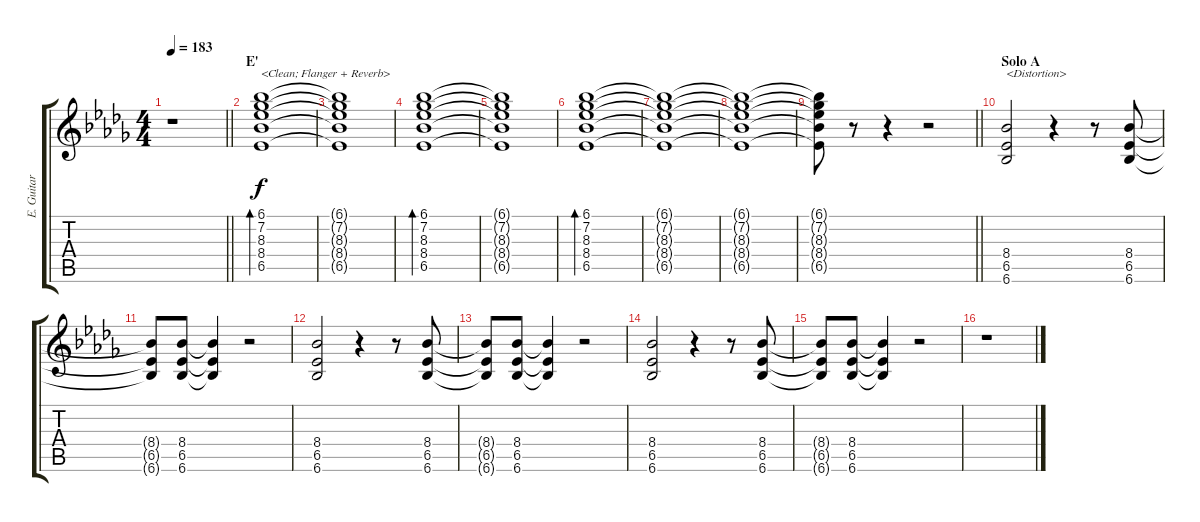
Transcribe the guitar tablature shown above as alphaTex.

\track ("E. Guitar I" "E. Guitar ") {instrument overdrivenguitar}
\staff {score tabs}
\tuning (E4 B3 G3 D3 A2 E2) {hide}
\ts (4 4)
\tempo 183
\clef g2
\barLineRight lightlight
\ks db
r.1{dy f} |
\section ("" "E'")
(6.1 7.2 8.3 8.4 6.5).1{bd 480 txt "<Clean; Flanger + Reverb>" instrument electricguitarclean} |
(6.1{t} 7.2{t} 8.3{t} 8.4{t} 6.5{t}).1 |
(6.1 7.2 8.3 8.4 6.5).1{bd 480} |
(6.1{t} 7.2{t} 8.3{t} 8.4{t} 6.5{t}).1 |
(6.1 7.2 8.3 8.4 6.5).1{bd 480} |
(6.1{t} 7.2{t} 8.3{t} 8.4{t} 6.5{t}).1 |
(6.1{t} 7.2{t} 8.3{t} 8.4{t} 6.5{t}).1 |
\barLineRight lightlight
(6.1{t} 7.2{t} 8.3{t} 8.4{t} 6.5{t}).8 r.8 r.4 r.2 |
\section ("" "Solo A")
(8.4 6.5 6.6).2{txt "<Distortion>" instrument overdrivenguitar} r.4 r.8 (8.4 6.5 6.6).8 |
(8.4{t} 6.5{t} 6.6{t}).8 (8.4 6.5 6.6).8 (8.4{t} 6.5{t} 6.6{t}).4 r.2 |
(8.4 6.5 6.6).2 r.4 r.8 (8.4 6.5 6.6).8 |
(8.4{t} 6.5{t} 6.6{t}).8 (8.4 6.5 6.6).8 (8.4{t} 6.5{t} 6.6{t}).4 r.2 |
(8.4 6.5 6.6).2 r.4 r.8 (8.4 6.5 6.6).8 |
(8.4{t} 6.5{t} 6.6{t}).8 (8.4 6.5 6.6).8 (8.4{t} 6.5{t} 6.6{t}).4 r.2 |
r.1
